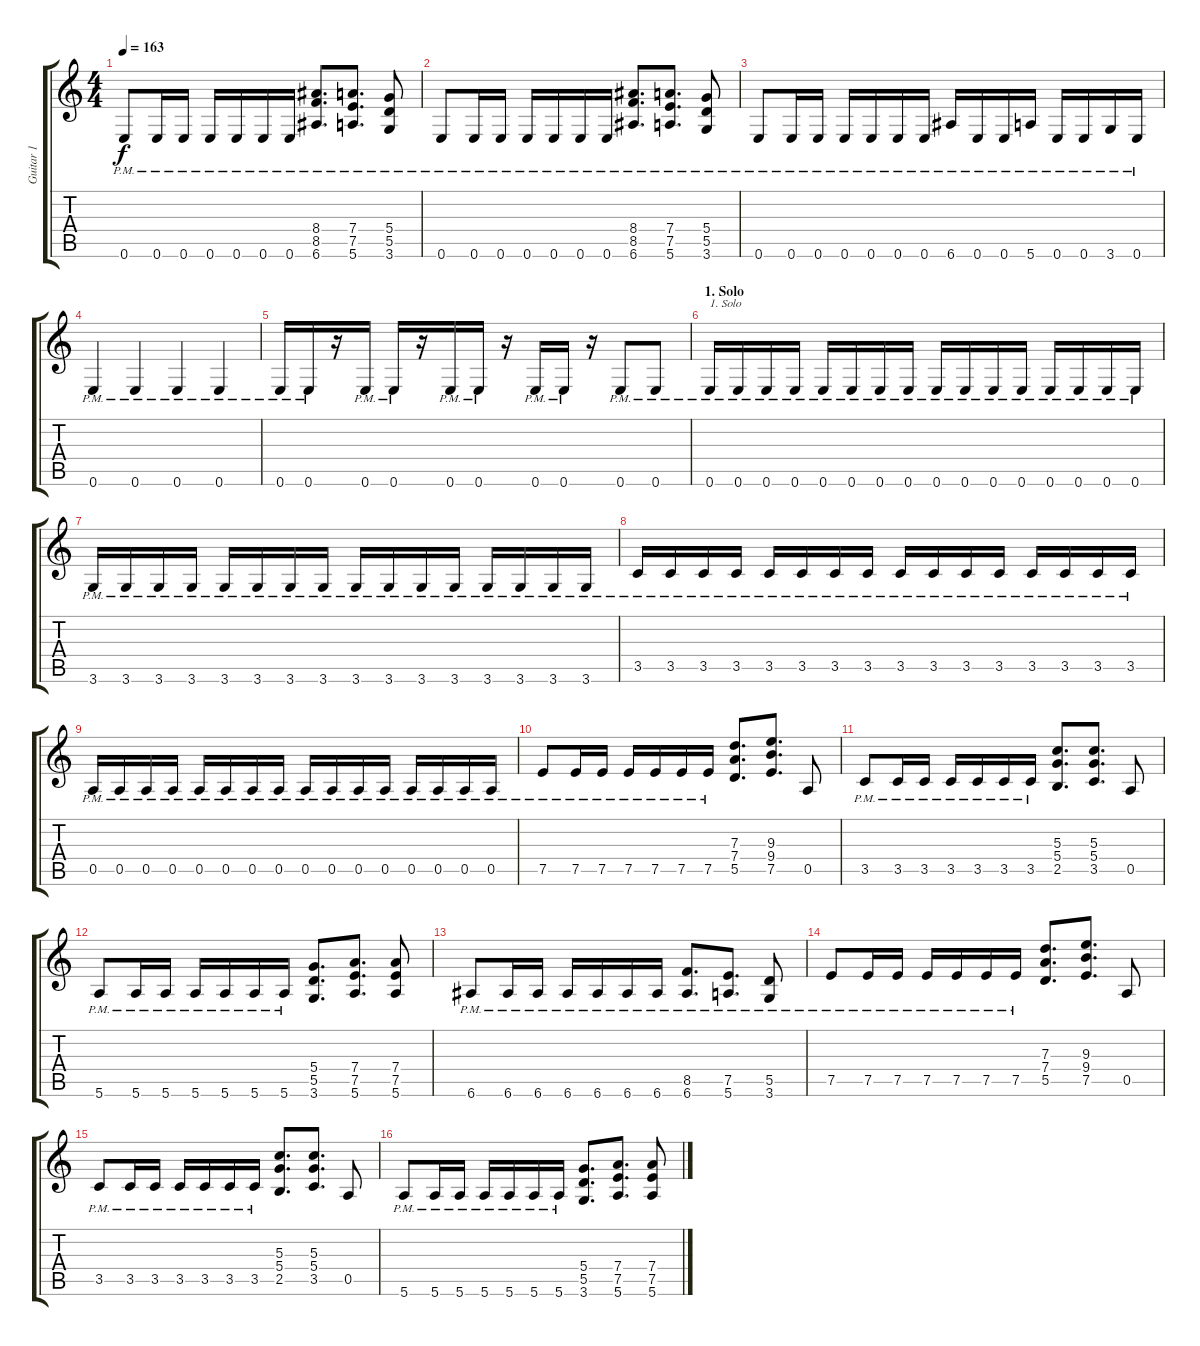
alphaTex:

\track ("Guitar 1" "Guitar 1") {instrument distortionguitar}
\staff {score tabs}
\tuning (E4 B3 G3 D3 A2 E2) {hide}
\ts (4 4)
\tempo 163
\clef g2
\ks c
0.6{pm}.8{dy f} 0.6{pm}.16 0.6{pm}.16 0.6{pm}.16 0.6{pm}.16 0.6{pm}.16 0.6{pm}.16 (8.4{pm} 8.5{pm} 6.6{pm}).8{d} (7.4{pm} 7.5{pm} 5.6{pm}).8{d} (5.4{pm} 5.5{pm} 3.6{pm}).8 |
0.6{pm}.8 0.6{pm}.16 0.6{pm}.16 0.6{pm}.16 0.6{pm}.16 0.6{pm}.16 0.6{pm}.16 (8.4{pm} 8.5{pm} 6.6{pm}).8{d} (7.4{pm} 7.5{pm} 5.6{pm}).8{d} (5.4{pm} 5.5{pm} 3.6{pm}).8 |
0.6{pm}.8 0.6{pm}.16 0.6{pm}.16 0.6{pm}.16 0.6{pm}.16 0.6{pm}.16 0.6{pm}.16 6.6{pm}.16 0.6{pm}.16 0.6{pm}.16 5.6{pm}.16 0.6{pm}.16 0.6{pm}.16 3.6{pm}.16 0.6{pm}.16 |
0.6{pm}.4 0.6{pm}.4 0.6{pm}.4 0.6{pm}.4 |
0.6{pm}.16 0.6{pm}.16 r.16 0.6{pm}.16 0.6{pm}.16 r.16 0.6{pm}.16 0.6{pm}.16 r.16 0.6{pm}.16 0.6{pm}.16 r.16 0.6{pm}.8 0.6{pm}.8 |
\section ("" "1. Solo")
0.6{pm}.16{txt "1. Solo"} 0.6{pm}.16 0.6{pm}.16 0.6{pm}.16 0.6{pm}.16 0.6{pm}.16 0.6{pm}.16 0.6{pm}.16 0.6{pm}.16 0.6{pm}.16 0.6{pm}.16 0.6{pm}.16 0.6{pm}.16 0.6{pm}.16 0.6{pm}.16 0.6{pm}.16 |
3.6{pm}.16 3.6{pm}.16 3.6{pm}.16 3.6{pm}.16 3.6{pm}.16 3.6{pm}.16 3.6{pm}.16 3.6{pm}.16 3.6{pm}.16 3.6{pm}.16 3.6{pm}.16 3.6{pm}.16 3.6{pm}.16 3.6{pm}.16 3.6{pm}.16 3.6{pm}.16 |
3.5{pm}.16 3.5{pm}.16 3.5{pm}.16 3.5{pm}.16 3.5{pm}.16 3.5{pm}.16 3.5{pm}.16 3.5{pm}.16 3.5{pm}.16 3.5{pm}.16 3.5{pm}.16 3.5{pm}.16 3.5{pm}.16 3.5{pm}.16 3.5{pm}.16 3.5{pm}.16 |
0.5{pm}.16 0.5{pm}.16 0.5{pm}.16 0.5{pm}.16 0.5{pm}.16 0.5{pm}.16 0.5{pm}.16 0.5{pm}.16 0.5{pm}.16 0.5{pm}.16 0.5{pm}.16 0.5{pm}.16 0.5{pm}.16 0.5{pm}.16 0.5{pm}.16 0.5{pm}.16 |
7.5{pm}.8 7.5{pm}.16 7.5{pm}.16 7.5{pm}.16 7.5{pm}.16 7.5{pm}.16 7.5{pm}.16 (7.3 7.4 5.5).8{d} (9.3 9.4 7.5).8{d} 0.5.8 |
3.5{pm}.8 3.5{pm}.16 3.5{pm}.16 3.5{pm}.16 3.5{pm}.16 3.5{pm}.16 3.5{pm}.16 (5.3 5.4 2.5).8{d} (5.3 5.4 3.5).8{d} 0.5.8 |
5.6{pm}.8 5.6{pm}.16 5.6{pm}.16 5.6{pm}.16 5.6{pm}.16 5.6{pm}.16 5.6{pm}.16 (5.4 5.5 3.6).8{d} (7.4 7.5 5.6).8{d} (7.4 7.5 5.6).8 |
6.6{pm}.8 6.6{pm}.16 6.6{pm}.16 6.6{pm}.16 6.6{pm}.16 6.6{pm}.16 6.6{pm}.16 (8.5{pm} 6.6{pm}).8{d} (7.5{pm} 5.6{pm}).8{d} (5.5{pm} 3.6{pm}).8 |
7.5{pm}.8 7.5{pm}.16 7.5{pm}.16 7.5{pm}.16 7.5{pm}.16 7.5{pm}.16 7.5{pm}.16 (7.3 7.4 5.5).8{d} (9.3 9.4 7.5).8{d} 0.5.8 |
3.5{pm}.8 3.5{pm}.16 3.5{pm}.16 3.5{pm}.16 3.5{pm}.16 3.5{pm}.16 3.5{pm}.16 (5.3 5.4 2.5).8{d} (5.3 5.4 3.5).8{d} 0.5.8 |
5.6{pm}.8 5.6{pm}.16 5.6{pm}.16 5.6{pm}.16 5.6{pm}.16 5.6{pm}.16 5.6{pm}.16 (5.4 5.5 3.6).8{d} (7.4 7.5 5.6).8{d} (7.4 7.5 5.6).8
